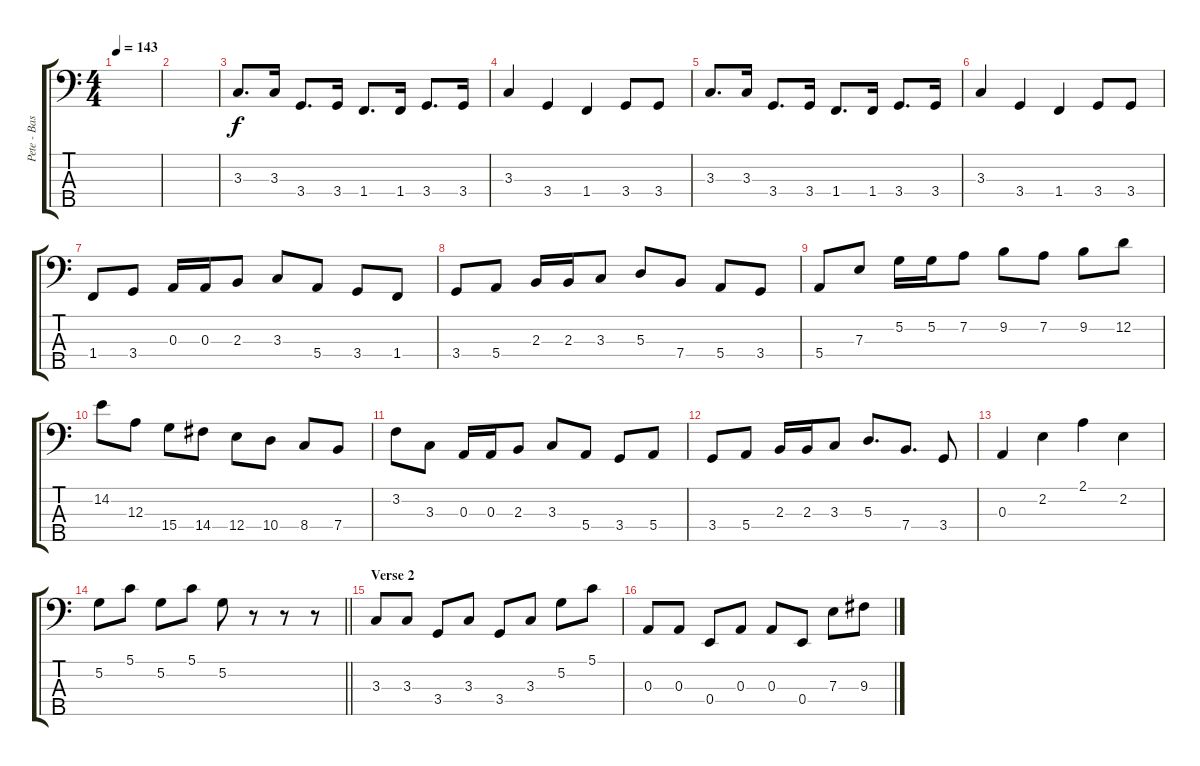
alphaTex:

\track ("Pete - Bass" "Pete - Bas") {instrument electricbassfinger}
\staff {score tabs}
\tuning (G2 D2 A1 E1 B0) {hide}
\ts (4 4)
\tempo 143
\clef f4
\ks c
|
|
3.3.8{d} 3.3.16 3.4.8{d} 3.4.16 1.4.8{d} 1.4.16 3.4.8{d} 3.4.16 |
3.3.4 3.4.4 1.4.4 3.4.8 3.4.8 |
3.3.8{d} 3.3.16 3.4.8{d} 3.4.16 1.4.8{d} 1.4.16 3.4.8{d} 3.4.16 |
3.3.4 3.4.4 1.4.4 3.4.8 3.4.8 |
1.4.8 3.4.8 0.3.16 0.3.16 2.3.8 3.3.8 5.4.8 3.4.8 1.4.8 |
3.4.8 5.4.8 2.3.16 2.3.16 3.3.8 5.3.8 7.4.8 5.4.8 3.4.8 |
5.4.8 7.3.8 5.2.16 5.2.16 7.2.8 9.2.8 7.2.8 9.2.8 12.2.8 |
14.2.8 12.3.8 15.4.8 14.4.8 12.4.8 10.4.8 8.4.8 7.4.8 |
3.2.8 3.3.8 0.3.16 0.3.16 2.3.8 3.3.8 5.4.8 3.4.8 5.4.8 |
3.4.8 5.4.8 2.3.16 2.3.16 3.3.8 5.3.8{d} 7.4.8{d} 3.4.8 |
0.3.4 2.2.4 2.1.4 2.2.4 |
\barLineRight lightlight
5.2.8 5.1.8 5.2.8 5.1.8 5.2.8 r.8 r.8 r.8 |
\section ("" "Verse 2")
3.3.8 3.3.8 3.4.8 3.3.8 3.4.8 3.3.8 5.2.8 5.1.8 |
0.3.8 0.3.8 0.4.8 0.3.8 0.3.8 0.4.8 7.3.8 9.3.8
